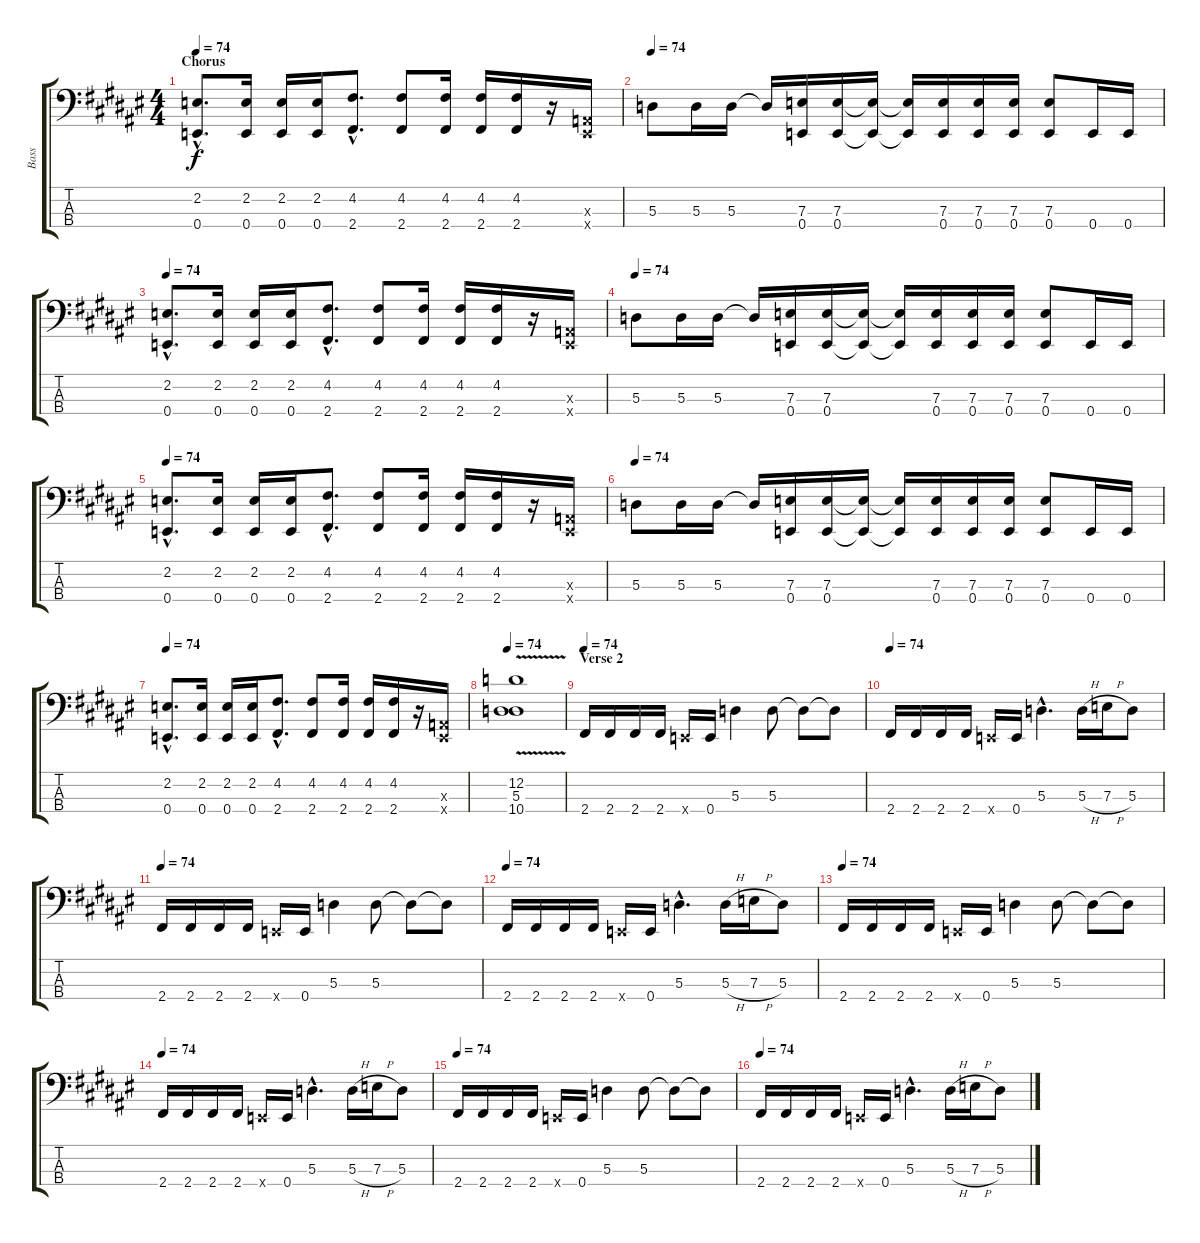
\track ("Bass" "Bass") {instrument electricbassfinger}
\staff {score tabs}
\tuning (G2 D2 A1 E1) {hide}
\ts (4 4)
\section ("" "Chorus")
\tempo 74
\clef f4
\ks f#
(2.2{hac} 0.4{hac}).8{d dy f} (2.2 0.4).16 (2.2 0.4).16 (2.2 0.4).16 (4.2{hac} 2.4{hac}).8{d} (4.2 2.4).8 (4.2 2.4).16 (4.2 2.4).16 (4.2 2.4).16 r.16 (0.3{x} 0.4{x}).16 |
\tempo 74
5.3.8 5.3.16 5.3.16 5.3{t}.16 (7.3 0.4).16 (7.3 0.4).16 (7.3{t} 0.4{t}).16 (7.3{t} 0.4{t}).16 (7.3 0.4).16 (7.3 0.4).16 (7.3 0.4).16 (7.3 0.4).8 0.4.16 0.4.16 |
\tempo 74
(2.2{hac} 0.4{hac}).8{d} (2.2 0.4).16 (2.2 0.4).16 (2.2 0.4).16 (4.2{hac} 2.4{hac}).8{d} (4.2 2.4).8 (4.2 2.4).16 (4.2 2.4).16 (4.2 2.4).16 r.16 (0.3{x} 0.4{x}).16 |
\tempo 74
5.3.8 5.3.16 5.3.16 5.3{t}.16 (7.3 0.4).16 (7.3 0.4).16 (7.3{t} 0.4{t}).16 (7.3{t} 0.4{t}).16 (7.3 0.4).16 (7.3 0.4).16 (7.3 0.4).16 (7.3 0.4).8 0.4.16 0.4.16 |
\tempo 74
(2.2{hac} 0.4{hac}).8{d} (2.2 0.4).16 (2.2 0.4).16 (2.2 0.4).16 (4.2{hac} 2.4{hac}).8{d} (4.2 2.4).8 (4.2 2.4).16 (4.2 2.4).16 (4.2 2.4).16 r.16 (0.3{x} 0.4{x}).16 |
\tempo 74
5.3.8 5.3.16 5.3.16 5.3{t}.16 (7.3 0.4).16 (7.3 0.4).16 (7.3{t} 0.4{t}).16 (7.3{t} 0.4{t}).16 (7.3 0.4).16 (7.3 0.4).16 (7.3 0.4).16 (7.3 0.4).8 0.4.16 0.4.16 |
\tempo 74
(2.2{hac} 0.4{hac}).8{d} (2.2 0.4).16 (2.2 0.4).16 (2.2 0.4).16 (4.2{hac} 2.4{hac}).8{d} (4.2 2.4).8 (4.2 2.4).16 (4.2 2.4).16 (4.2 2.4).16 r.16 (0.3{x} 0.4{x}).16 |
\tempo 74
(12.2 5.3{v} 10.4).1 |
\section ("" "Verse 2")
\tempo 74
2.4.16 2.4.16 2.4.16 2.4.16 0.4{x}.16 0.4.16 5.3.4 5.3.8 5.3{t}.8 5.3{t}.8 |
\tempo 74
2.4.16 2.4.16 2.4.16 2.4.16 0.4{x}.16 0.4.16 5.3{hac}.4{d} 5.3{h}.16 7.3{h}.16 5.3.8 |
\tempo 74
2.4.16 2.4.16 2.4.16 2.4.16 0.4{x}.16 0.4.16 5.3.4 5.3.8 5.3{t}.8 5.3{t}.8 |
\tempo 74
2.4.16 2.4.16 2.4.16 2.4.16 0.4{x}.16 0.4.16 5.3{hac}.4{d} 5.3{h}.16 7.3{h}.16 5.3.8 |
\tempo 74
2.4.16 2.4.16 2.4.16 2.4.16 0.4{x}.16 0.4.16 5.3.4 5.3.8 5.3{t}.8 5.3{t}.8 |
\tempo 74
2.4.16 2.4.16 2.4.16 2.4.16 0.4{x}.16 0.4.16 5.3{hac}.4{d} 5.3{h}.16 7.3{h}.16 5.3.8 |
\tempo 74
2.4.16 2.4.16 2.4.16 2.4.16 0.4{x}.16 0.4.16 5.3.4 5.3.8 5.3{t}.8 5.3{t}.8 |
\tempo 74
2.4.16 2.4.16 2.4.16 2.4.16 0.4{x}.16 0.4.16 5.3{hac}.4{d} 5.3{h}.16 7.3{h}.16 5.3.8
